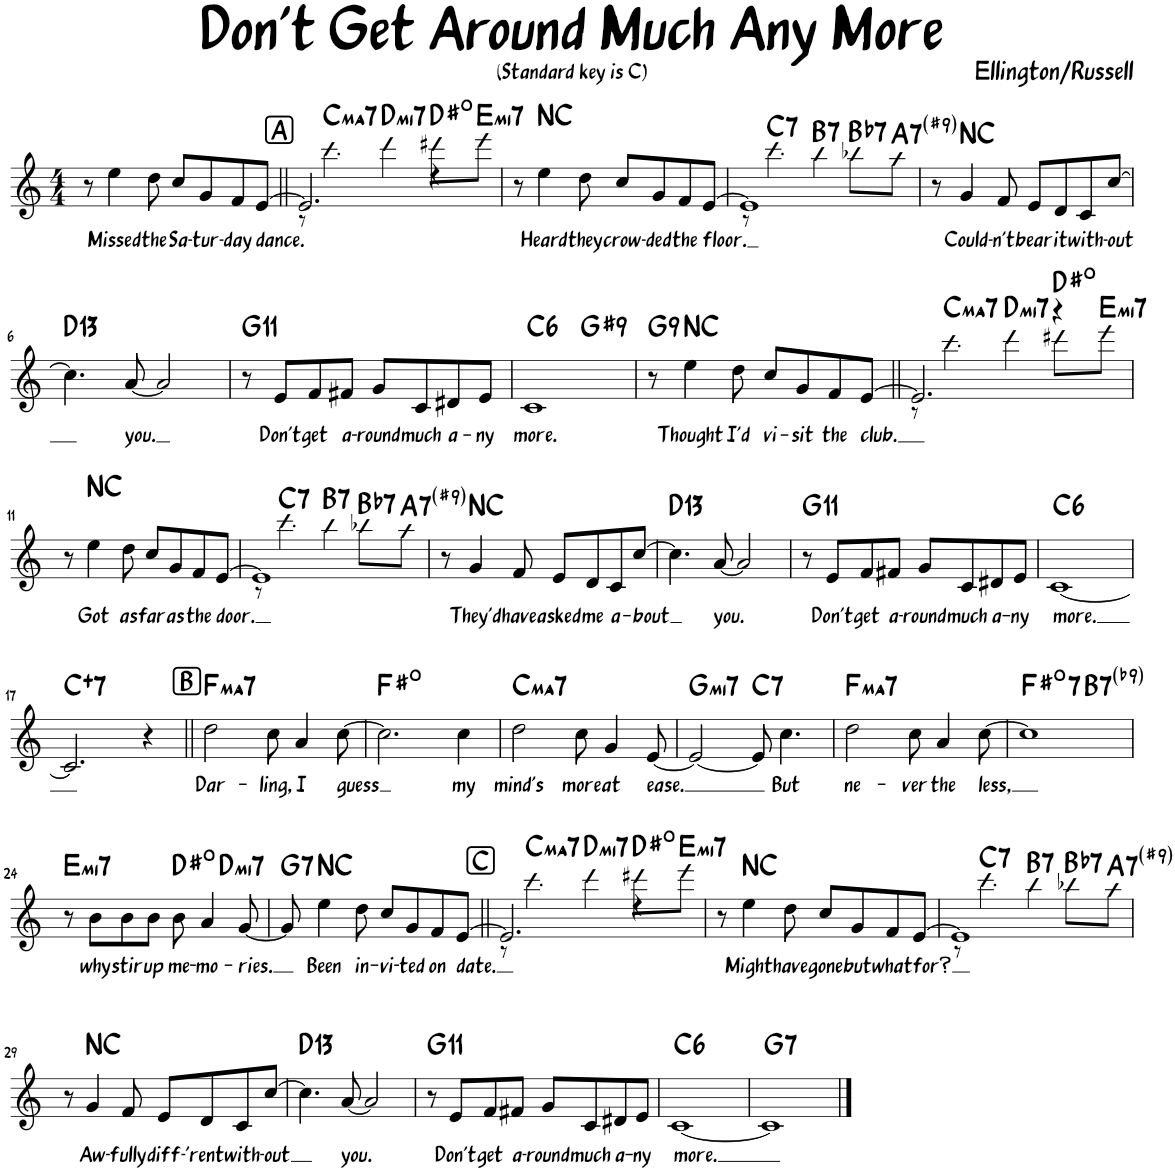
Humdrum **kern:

**kern	**text	**harte
*part1	*part1	*part1
*staff1	*staff1	*
*I"Piano	*	*
*I'Pno.	*	*
*clefG2	*	*
*k[]	*	*
*M4/4	*	*
=1	=1	=1
8r	.	.
!	!LO:LY:b	!
4ee\	Missed	.
!	!LO:LY:b	!
8dd\	the	.
!	!LO:LY:b	!
8cc/L	Sa-	.
!	!LO:LY:b	!
8g/	-tur-	.
!	!LO:LY:b	!
8f/	-day	.
!	!LO:LY:b	!
[8e/J	dance.	.
!!LO:REH:place=s1:a:rj:fs=14:t=A
=2||	=2||	=2||
*^	*	*
2.e/]	8r	.	.
!	!	!	!LO:H:kt=ma7
.	4.ccc!\	.	C:maj7
!	!	!	!LO:H:kt=mi7
.	4ddd!\	.	D:min7
4r	8ddd#X!\L	.	D#:dim
!	!	!	!LO:H:kt=mi7
.	8eee!\J	.	E:min7
*v	*v	*	*
=3	=3	=3
8r	.	.
!	!LO:LY:b	!LO:H:kt=NC
4ee\	Heard	N
!	!LO:LY:b	!
8dd\	they	.
!	!LO:LY:b	!
8cc/L	crow-	.
!	!LO:LY:b	!
8g/	-ded	.
!	!LO:LY:b	!
8f/	the	.
!	!LO:LY:b	!
[8e/J	floor.	.
=4	=4	=4
*^	*	*
1e]	8r	.	.
!	!	!	!LO:H:kt=7
.	4.ccc!\	.	C:7
!	!	!	!LO:H:kt=7
.	4bb!\	.	B:7
!	!	!	!LO:H:kt=7
.	8bb-X!\L	.	Bb:7
!	!	!	!LO:H:kt=7
.	8aa!\J	.	A:7(#9)
*v	*v	*	*
=5	=5	=5
8r	.	.
!	!LO:LY:b	!LO:H:kt=NC
4g/	Could-	N
!	!LO:LY:b	!
8f/	-n't	.
!	!LO:LY:b	!
8e/L	bear	.
!	!LO:LY:b	!
8d/	it	.
!	!LO:LY:b	!
8c/	with-	.
!	!LO:LY:b	!
[8cc/J	-out	.
!!LO:LB:g=z
=6	=6	=6
!	!	!LO:H:kt=13
4.cc\]	.	D:9(11,13)
!	!LO:LY:b	!
[8a/	you.	.
2a/]	.	.
=7	=7	=7
!	!	!LO:H:kt=11
8r	.	G:9(11)
!	!LO:LY:b	!
8e/L	Don't	.
!	!LO:LY:b	!
8f/	get	.
!	!LO:LY:b	!
8f#X/J	a-	.
!	!LO:LY:b	!
8g/L	-round	.
!	!LO:LY:b	!
8c/	much	.
!	!LO:LY:b	!
8d#X/	a-	.
!	!LO:LY:b	!
8e/J	-ny	.
=8	=8	=8
!	!LO:LY:b	!LO:H:kt=6
*^	*	*
1c	2ryy	more.	C:maj6
!	!	!	!LO:H:kt=9
.	2ryy	.	G#:9
=9	=9	=9	=9
!	!	!	!LO:H:kt=9
*v	*v	*	*
8r	.	G:9
!	!LO:LY:b	!LO:H:kt=NC
4ee\	Thought	N
!	!LO:LY:b	!
8dd\	I'd	.
!	!LO:LY:b	!
8cc/L	vi-	.
!	!LO:LY:b	!
8g/	-sit	.
!	!LO:LY:b	!
8f/	the	.
!	!LO:LY:b	!
[8e/J	club.	.
=10||	=10||	=10||
*^	*	*
2.e/]	8r	.	.
!	!	!	!LO:H:kt=ma7
.	4.ccc!\	.	C:maj7
!	!	!	!LO:H:kt=mi7
.	4ddd!\	.	D:min7
4r	8ddd#X!\L	.	D#:dim
!	!	!	!LO:H:kt=mi7
.	8eee!\J	.	E:min7
*v	*v	*	*
!!LO:LB:g=z
=11	=11	=11
8r	.	.
!	!LO:LY:b	!LO:H:kt=NC
4ee\	Got	N
!	!LO:LY:b	!
8dd\	as	.
!	!LO:LY:b	!
8cc/L	far	.
!	!LO:LY:b	!
8g/	as	.
!	!LO:LY:b	!
8f/	the	.
!	!LO:LY:b	!
[8e/J	door.	.
=12	=12	=12
*^	*	*
1e]	8r	.	.
!	!	!	!LO:H:kt=7
.	4.ccc!\	.	C:7
!	!	!	!LO:H:kt=7
.	4bb!\	.	B:7
!	!	!	!LO:H:kt=7
.	8bb-X!\L	.	Bb:7
!	!	!	!LO:H:kt=7
.	8aa!\J	.	A:7(#9)
*v	*v	*	*
=13	=13	=13
8r	.	.
!	!LO:LY:b	!LO:H:kt=NC
4g/	They'd	N
!	!LO:LY:b	!
8f/	have	.
!	!LO:LY:b	!
8e/L	asked	.
!	!LO:LY:b	!
8d/	me	.
!	!LO:LY:b	!
8c/	a-	.
!	!LO:LY:b	!
[8cc/J	-bout	.
=14	=14	=14
!	!	!LO:H:kt=13
4.cc\]	.	D:9(11,13)
!	!LO:LY:b	!
[8a/	you.	.
2a/]	.	.
=15	=15	=15
!	!	!LO:H:kt=11
8r	.	G:9(11)
!	!LO:LY:b	!
8e/L	Don't	.
!	!LO:LY:b	!
8f/	get	.
!	!LO:LY:b	!
8f#X/J	a-	.
!	!LO:LY:b	!
8g/L	-round	.
!	!LO:LY:b	!
8c/	much	.
!	!LO:LY:b	!
8d#X/	a-	.
!	!LO:LY:b	!
8e/J	-ny	.
=16	=16	=16
!	!LO:LY:b	!LO:H:kt=6
[1c	more.	C:maj6
!!LO:LB:g=z
=17	=17	=17
!	!	!LO:H:kt=7
2.c/]	.	C:aug(b7)
4r	.	.
!!LO:REH:place=s1:a:rj:fs=14:t=B
=18||	=18||	=18||
!	!LO:LY:b	!LO:H:kt=ma7
2dd\	Dar-	F:maj7
!	!LO:LY:b	!
8cc\	-ling,	.
!	!LO:LY:b	!
4a/	I	.
!	!LO:LY:b	!
[8cc\	guess	.
=19	=19	=19
2.cc\]	.	F#:dim
!	!LO:LY:b	!
4cc\	my	.
=20	=20	=20
!	!LO:LY:b	!LO:H:kt=ma7
2dd\	mind's	C:maj7
!	!LO:LY:b	!
8cc\	more	.
!	!LO:LY:b	!
4g/	at	.
!	!LO:LY:b	!
[8e/	ease.	.
=21	=21	=21
!	!	!LO:H:kt=mi7
2e/_	.	G:min7
!	!	!LO:H:kt=7
8e/]	.	C:7
!	!LO:LY:b	!
4.cc\	But	.
=22	=22	=22
!	!LO:LY:b	!LO:H:kt=ma7
2dd\	ne-	F:maj7
!	!LO:LY:b	!
8cc\	-ver	.
!	!LO:LY:b	!
4a/	the	.
!	!LO:LY:b	!
[8cc\	less,	.
=23	=23	=23
!	!	!LO:H:kt=7
*^	*	*
1cc]	2ryy	.	F#:dim7
!	!	!	!LO:H:kt=7
.	2ryy	.	B:7(b9)
!!LO:LB:g=z	!!
=24	=24	=24	=24
!	!	!	!LO:H:kt=mi7
8r	2.ryy	.	E:min7
!	!	!LO:LY:b	!
8b\L	.	why	.
!	!	!LO:LY:b	!
8b\	.	stir	.
!	!	!LO:LY:b	!
8b\J	.	up	.
!	!	!LO:LY:b	!
8b\	.	me-	D#:dim
!	!	!LO:LY:b	!
4a/	.	-mo-	.
!	!	!	!LO:H:kt=mi7
.	4ryy	.	D:min7
!	!	!LO:LY:b	!
[8g/	.	-ries.	.
=25	=25	=25	=25
!	!	!	!LO:H:kt=7
*v	*v	*	*
8g/]	.	G:7
!	!LO:LY:b	!LO:H:kt=NC
4ee\	Been	N
!	!LO:LY:b	!
8dd\	in-	.
!	!LO:LY:b	!
8cc/L	-vi-	.
!	!LO:LY:b	!
8g/	-ted	.
!	!LO:LY:b	!
8f/	on	.
!	!LO:LY:b	!
[8e/J	date.	.
!!LO:REH:place=s1:a:rj:fs=14:t=C
=26||	=26||	=26||
*^	*	*
2.e/]	8r	.	.
!	!	!	!LO:H:kt=ma7
.	4.ccc!\	.	C:maj7
!	!	!	!LO:H:kt=mi7
.	4ddd!\	.	D:min7
4r	8ddd#X!\L	.	D#:dim
!	!	!	!LO:H:kt=mi7
.	8eee!\J	.	E:min7
*v	*v	*	*
=27	=27	=27
8r	.	.
!	!LO:LY:b	!LO:H:kt=NC
4ee\	Might	N
!	!LO:LY:b	!
8dd\	have	.
!	!LO:LY:b	!
8cc/L	gone	.
!	!LO:LY:b	!
8g/	but	.
!	!LO:LY:b	!
8f/	what	.
!	!LO:LY:b	!
[8e/J	for?	.
=28	=28	=28
*^	*	*
1e]	8r	.	.
!	!	!	!LO:H:kt=7
.	4.ccc!\	.	C:7
!	!	!	!LO:H:kt=7
.	4bb!\	.	B:7
!	!	!	!LO:H:kt=7
.	8bb-X!\L	.	Bb:7
!	!	!	!LO:H:kt=7
.	8aa!\J	.	A:7(#9)
*v	*v	*	*
!!LO:LB:g=z
=29	=29	=29
8r	.	.
!	!LO:LY:b	!LO:H:kt=NC
4g/	Aw-	N
!	!LO:LY:b	!
8f/	-fully	.
!	!LO:LY:b	!
8e/L	diff-	.
!	!LO:LY:b	!
8d/	-'rent	.
!	!LO:LY:b	!
8c/	with-	.
!	!LO:LY:b	!
[8cc/J	-out	.
=30	=30	=30
!	!	!LO:H:kt=13
4.cc\]	.	D:9(11,13)
!	!LO:LY:b	!
[8a/	you.	.
2a/]	.	.
=31	=31	=31
!	!	!LO:H:kt=11
8r	.	G:9(11)
!	!LO:LY:b	!
8e/L	Don't	.
!	!LO:LY:b	!
8f/	get	.
!	!LO:LY:b	!
8f#X/J	a-	.
!	!LO:LY:b	!
8g/L	-round	.
!	!LO:LY:b	!
8c/	much	.
!	!LO:LY:b	!
8d#X/	a-	.
!	!LO:LY:b	!
8e/J	-ny	.
=32	=32	=32
!	!LO:LY:b	!LO:H:kt=6
[1c	more.	C:maj6
=33	=33	=33
!	!	!LO:H:kt=7
1c]	.	G:7
==	==	==
*-	*-	*-
